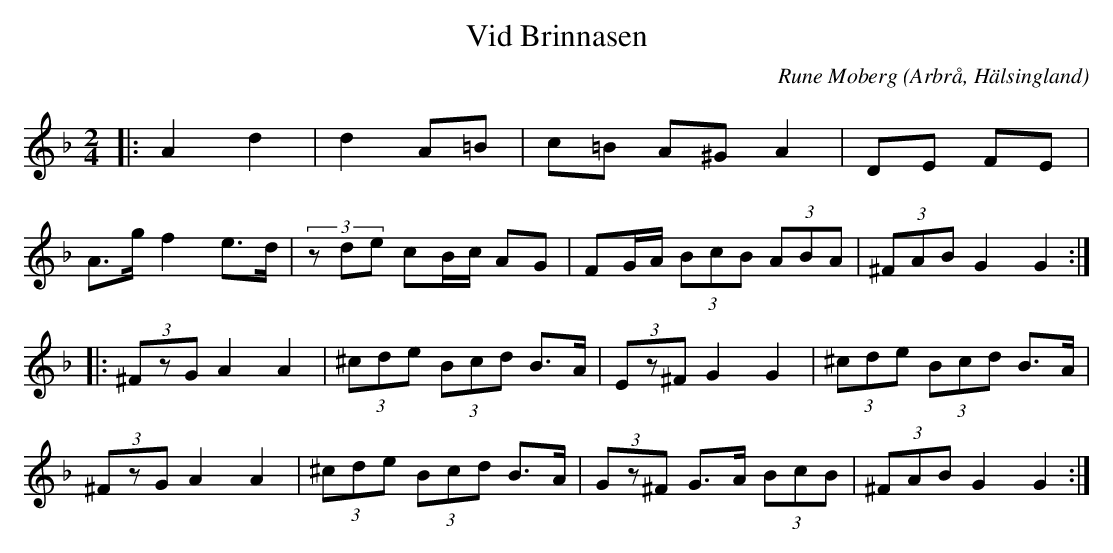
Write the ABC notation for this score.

X:1
T:Vid Brinnasen
C: Rune Moberg
O:Arbrå, Hälsingland
M:2/4
L:1/8
K:Dm
|: A2 d2|d2 A=B|c=B A^G A2|DE FE|
A>g f2 e>d|(3zde cB/c/ AG|FG/A/ (3BcB (3ABA|(3^FAB G2 G2:|
|:(3^FzG A2 A2|(3^cde (3Bcd B>A|(3Ez^F G2 G2|(3^cde (3Bcd B>A|
(3^FzG A2 A2|(3^cde (3Bcd B>A| (3Gz^F G>A (3BcB|(3^FAB G2 G2:|
